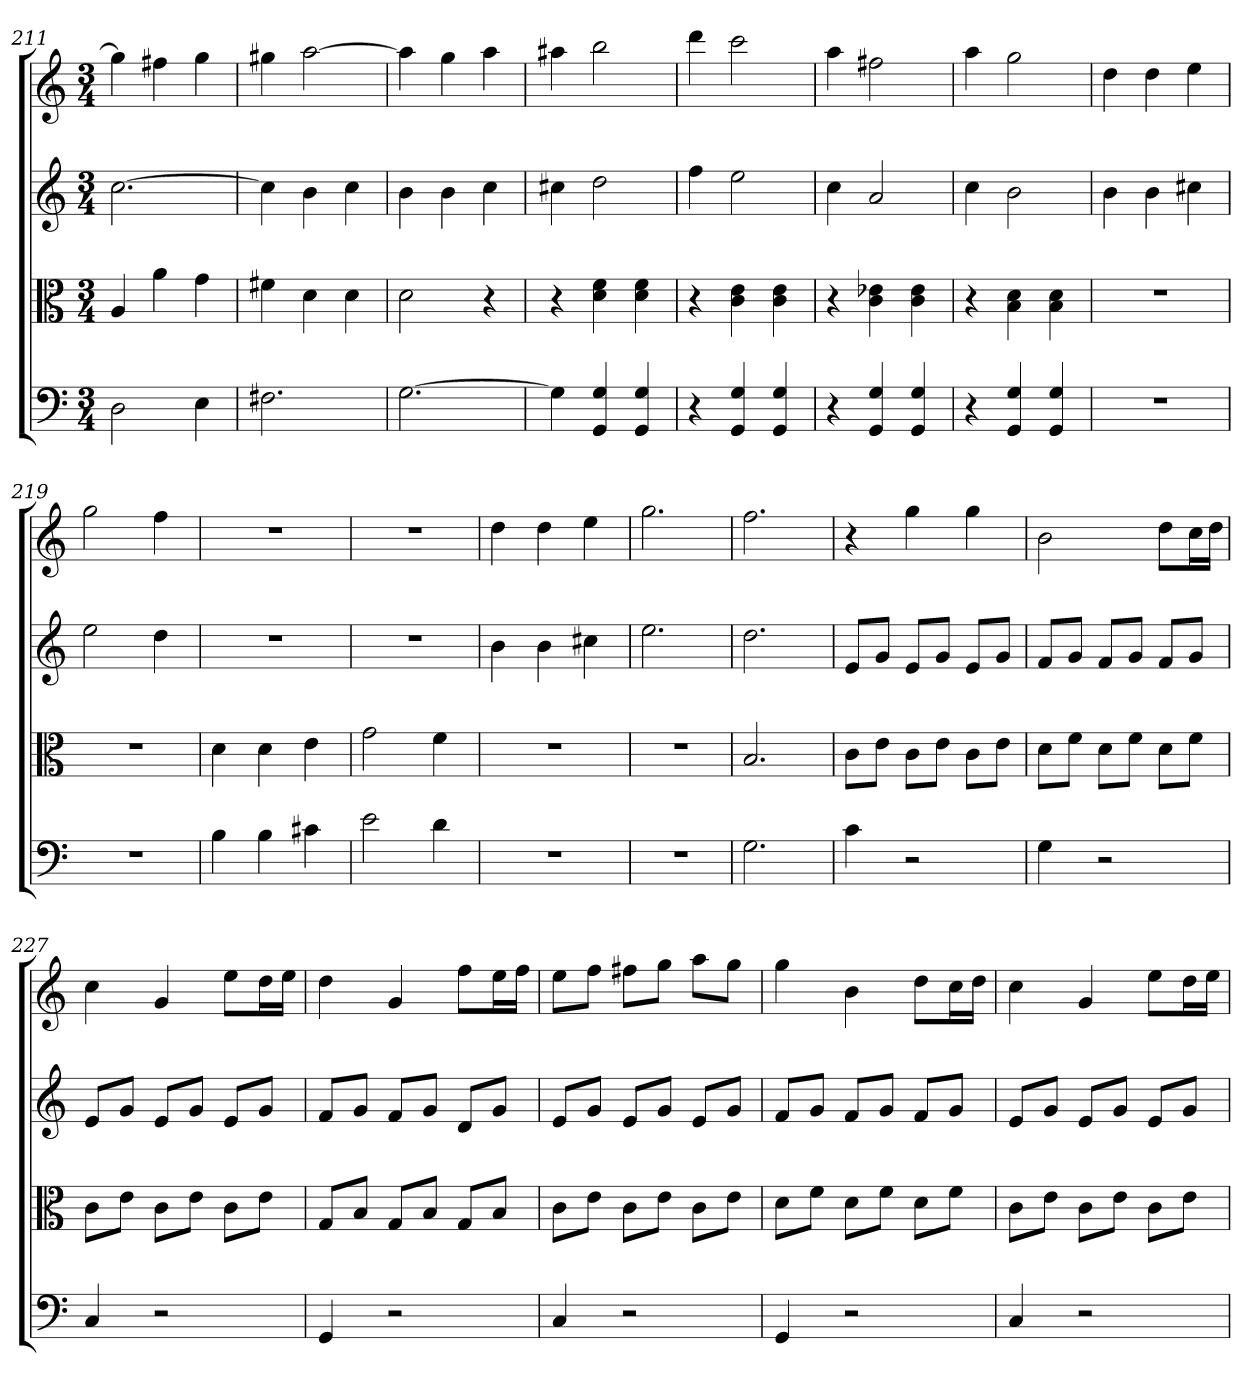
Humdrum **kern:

**kern	**kern	**kern	**kern
*part4	*part3	*part2	*part1
*staff4	*staff3	*staff2	*staff1
*clefF4	*clefC3	*	*
*k[]	*k[]	*k[]	*k[]
*C:	*C:	*C:	*C:
*M3/4	*M3/4	*M3/4	*M3/4
=211	=211	=211	=211
2D	4A	[2.cc	4gg]
.	4a	.	4ff#X
4E	4g	.	4gg
=212	=212	=212	=212
2.F#X	4f#X	4cc]	4gg#X
.	4d	4b	[2aa
.	4d	4cc	.
=213	=213	=213	=213
[2.G	2d	4b	4aa]
.	.	4b	4gg
.	4r	4cc	4aa
=214	=214	=214	=214
4G]	4r	4cc#X	4aa#X
4GG 4G	4d 4f	2dd	2bb
4GG 4G	4d 4f	.	.
=215	=215	=215	=215
4r	4r	4ff	4ddd
4GG 4G	4c 4e	2ee	2ccc
4GG 4G	4c 4e	.	.
=216	=216	=216	=216
4r	4r	4cc	4aa
4GG 4G	4c 4e-X	2a	2ff#X
4GG 4G	4c 4e-	.	.
=217	=217	=217	=217
4r	4r	4cc	4aa
4GG 4G	4B 4d	2b	2gg
4GG 4G	4B 4d	.	.
=218	=218	=218	=218
2.r	2.r	4b	4dd
.	.	4b	4dd
.	.	4cc#X	4ee
=219	=219	=219	=219
2.r	2.r	2ee	2gg
.	.	4dd	4ff
=220	=220	=220	=220
4B	4d	2.r	2.r
4B	4d	.	.
4c#X	4e	.	.
=221	=221	=221	=221
2e	2g	2.r	2.r
4d	4f	.	.
=222	=222	=222	=222
2.r	2.r	4b	4dd
.	.	4b	4dd
.	.	4cc#X	4ee
=223	=223	=223	=223
2.r	2.r	2.ee	2.gg
=224	=224	=224	=224
2.G	2.B	2.dd	2.ff
=225	=225	=225	=225
4c	8c\L	8eL	4r
.	8e\J	8gJ	.
2r	8c\L	8eL	4gg
.	8e\J	8gJ	.
.	8c\L	8eL	4gg
.	8e\J	8gJ	.
=226	=226	=226	=226
4G	8d\L	8fL	2b
.	8f\J	8gJ	.
2r	8d\L	8fL	.
.	8f\J	8gJ	.
.	8d\L	8fL	8ddL
.	8f\J	8gJ	16ccL
.	.	.	16ddJJ
=227	=227	=227	=227
4C	8c\L	8eL	4cc
.	8e\J	8gJ	.
2r	8c\L	8eL	4g
.	8e\J	8gJ	.
.	8c\L	8eL	8eeL
.	8e\J	8gJ	16ddL
.	.	.	16eeJJ
=228	=228	=228	=228
4GG	8G/L	8fL	4dd
.	8B/J	8gJ	.
2r	8G/L	8fL	4g
.	8B/J	8gJ	.
.	8G/L	8dL	8ffL
.	8B/J	8gJ	16eeL
.	.	.	16ffJJ
=229	=229	=229	=229
4C	8c\L	8eL	8eeL
.	8e\J	8gJ	8ffJ
2r	8c\L	8eL	8ff#XL
.	8e\J	8gJ	8ggJ
.	8c\L	8eL	8aaL
.	8e\J	8gJ	8ggJ
=230	=230	=230	=230
4GG	8d\L	8fL	4gg
.	8f\J	8gJ	.
2r	8d\L	8fL	4b
.	8f\J	8gJ	.
.	8d\L	8fL	8ddL
.	8f\J	8gJ	16ccL
.	.	.	16ddJJ
=231	=231	=231	=231
4C	8c\L	8eL	4cc
.	8e\J	8gJ	.
2r	8c\L	8eL	4g
.	8e\J	8gJ	.
.	8c\L	8eL	8eeL
.	8e\J	8gJ	16ddL
.	.	.	16eeJJ
=	=	=	=
*-	*-	*-	*-
